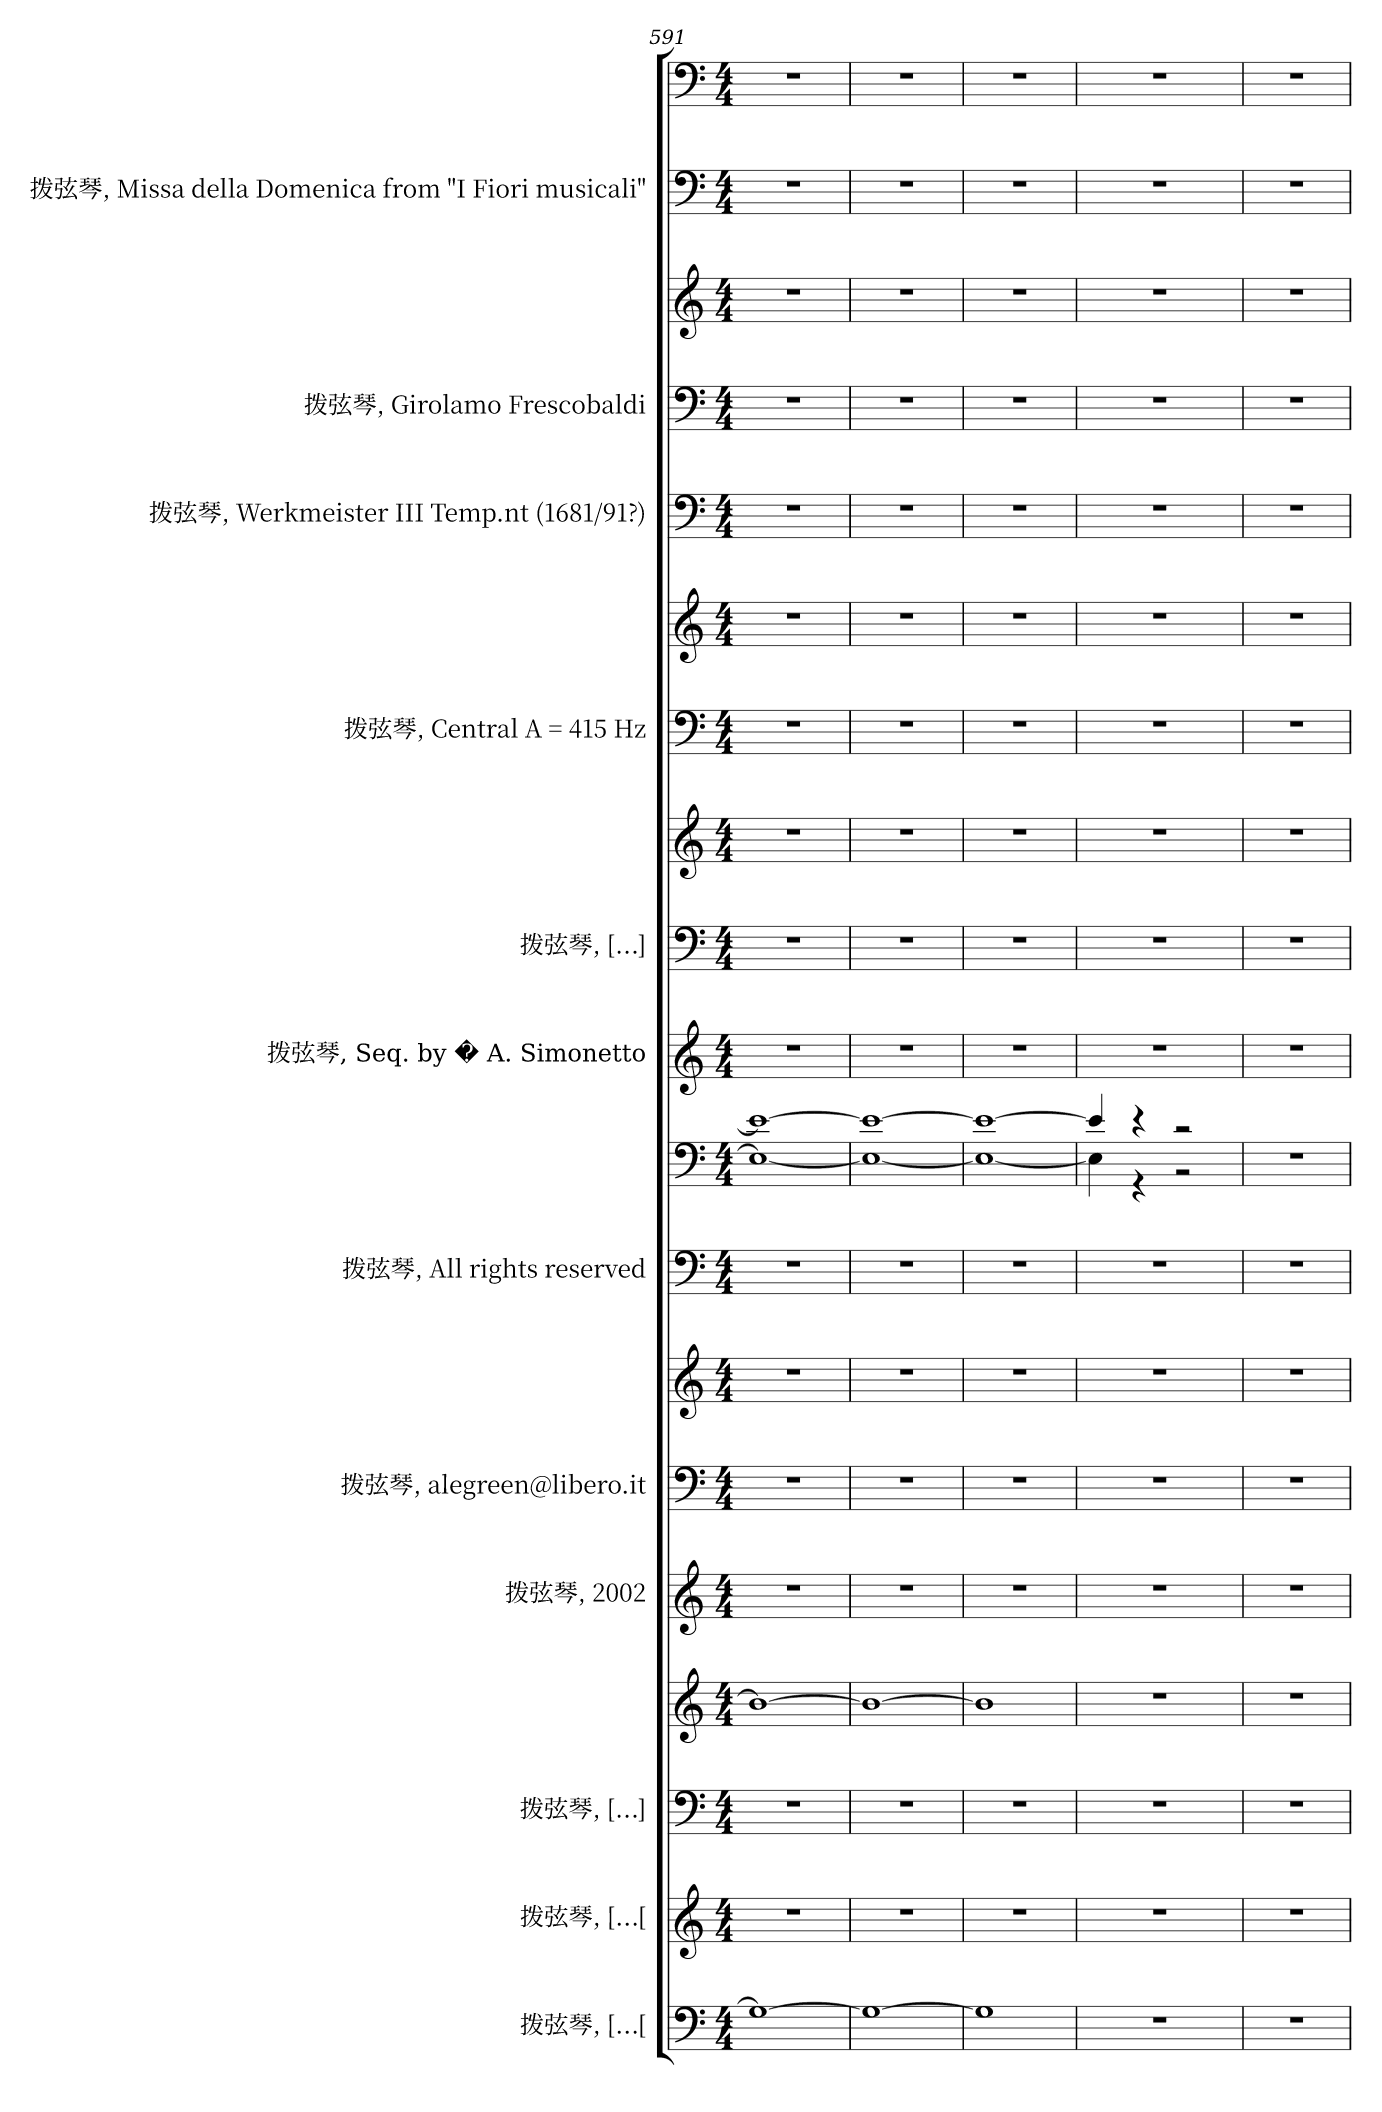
**kern	**kern	**kern	**kern	**kern	**kern	**kern	**kern	**kern	**kern	**kern	**kern	**kern	**kern	**kern	**kern	**kern	**kern	**kern
*part12	*part11	*part10	*part10	*part9	*part8	*part8	*part7	*part7	*part6	*part5	*part5	*part4	*part4	*part3	*part2	*part2	*part1	*part1
*staff19	*staff18	*staff17	*staff16	*staff15	*staff14	*staff13	*staff12	*staff11	*staff10	*staff9	*staff8	*staff7	*staff6	*staff5	*staff4	*staff3	*staff2	*staff1
*I"拨弦琴, [...[	*I"拨弦琴, [...[	*I"拨弦琴, [...]	*	*I"拨弦琴, 2002	*I"拨弦琴, alegreen@libero.it	*	*I"拨弦琴, All rights reserved	*	*I"拨弦琴, Seq. by � A. Simonetto	*I"拨弦琴, [...]	*	*I"拨弦琴, Central A = 415 Hz	*	*I"拨弦琴, Werkmeister III Temp.nt (1681/91?)	*I"拨弦琴, Girolamo Frescobaldi	*	*I"拨弦琴, Missa della Domenica from &quot;I Fiori musicali&quot;	*
*clefF4	*clefG2	*clefF4	*clefG2	*clefG2	*clefF4	*clefG2	*clefF4	*clefF4	*clefG2	*clefF4	*clefG2	*clefF4	*clefG2	*clefF4	*clefF4	*clefG2	*clefF4	*clefF4
*k[]	*k[]	*k[]	*k[]	*k[]	*k[]	*k[]	*k[]	*k[]	*k[]	*k[]	*k[]	*k[]	*k[]	*k[]	*k[]	*k[]	*k[]	*k[]
*M4/4	*M4/4	*M4/4	*M4/4	*M4/4	*M4/4	*M4/4	*M4/4	*M4/4	*M4/4	*M4/4	*M4/4	*M4/4	*M4/4	*M4/4	*M4/4	*M4/4	*M4/4	*M4/4
=591	=591	=591	=591	=591	=591	=591	=591	=591	=591	=591	=591	=591	=591	=591	=591	=591	=591	=591
*	*	*	*	*	*	*	*	*^	*	*	*	*	*	*	*	*	*	*
1G#_	1r	1r	1b_	1r	1r	1r	1r	1e_	1E_	1r	1r	1r	1r	1r	1r	1r	1r	1r	1r
=592	=592	=592	=592	=592	=592	=592	=592	=592	=592	=592	=592	=592	=592	=592	=592	=592	=592	=592	=592
1G#_	1r	1r	1b_	1r	1r	1r	1r	1e_	1E_	1r	1r	1r	1r	1r	1r	1r	1r	1r	1r
=593	=593	=593	=593	=593	=593	=593	=593	=593	=593	=593	=593	=593	=593	=593	=593	=593	=593	=593	=593
1G#]	1r	1r	1b]	1r	1r	1r	1r	1e_	1E_	1r	1r	1r	1r	1r	1r	1r	1r	1r	1r
=594	=594	=594	=594	=594	=594	=594	=594	=594	=594	=594	=594	=594	=594	=594	=594	=594	=594	=594	=594
1r	1r	1r	1r	1r	1r	1r	1r	4e/]	4E\]	1r	1r	1r	1r	1r	1r	1r	1r	1r	1r
.	.	.	.	.	.	.	.	4r	4r	.	.	.	.	.	.	.	.	.	.
.	.	.	.	.	.	.	.	2r	2r	.	.	.	.	.	.	.	.	.	.
*	*	*	*	*	*	*	*	*v	*v	*	*	*	*	*	*	*	*	*	*
=595	=595	=595	=595	=595	=595	=595	=595	=595	=595	=595	=595	=595	=595	=595	=595	=595	=595	=595
1r	1r	1r	1r	1r	1r	1r	1r	1r	1r	1r	1r	1r	1r	1r	1r	1r	1r	1r
=	=	=	=	=	=	=	=	=	=	=	=	=	=	=	=	=	=	=
*-	*-	*-	*-	*-	*-	*-	*-	*-	*-	*-	*-	*-	*-	*-	*-	*-	*-	*-
